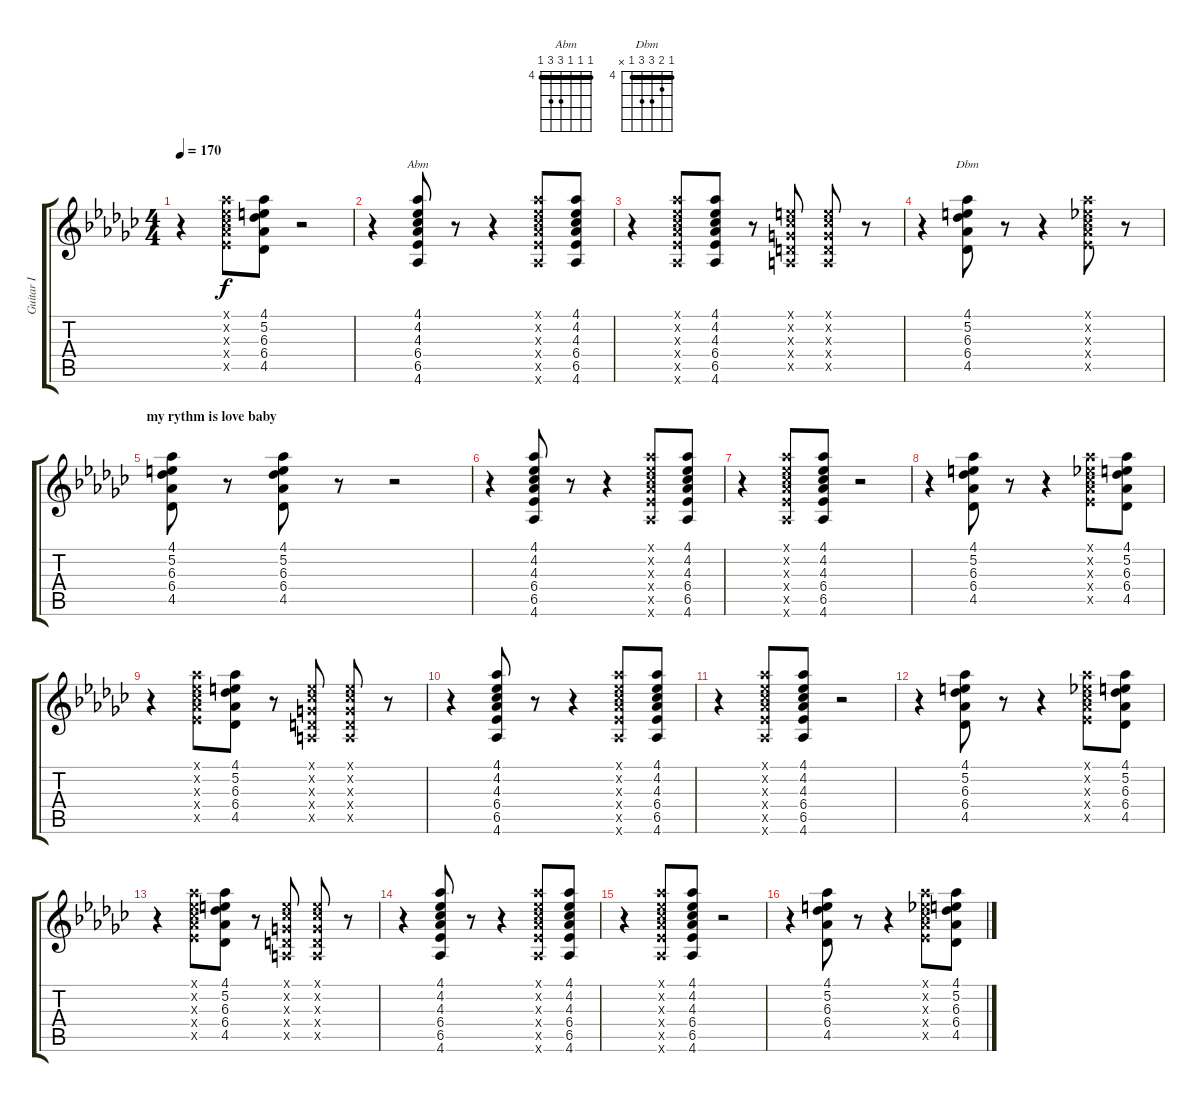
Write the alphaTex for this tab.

\track ("Guitar I" "Guitar I") {instrument acousticguitarnylon}
\staff {score tabs}
\tuning (E4 B3 G3 D3 A2 E2) {hide}
\chord ("Abm" 4 4 4 6 6 4) {firstfret 4 barre 4}
\chord ("Dbm" 4 5 6 6 4 x) {firstfret 4 barre 4}
\ts (4 4)
\tempo 170
\clef g2
\ks ebminor
r.4{dy f} (4.1{x} 4.2{x} 4.3{x} 6.4{x} 6.5{x}).8 (4.1 5.2 6.3 6.4 4.5).8 r.2 |
r.4 (4.1 4.2 4.3 6.4 6.5 4.6).8{ch "Abm"} r.8 r.4 (4.1{x} 4.2{x} 4.3{x} 6.4{x} 6.5{x} 4.6{x}).8 (4.1 4.2 4.3 6.4 6.5 4.6).8 |
r.4 (4.1{x} 4.2{x} 4.3{x} 6.4{x} 6.5{x} 4.6{x}).8 (4.1 4.2 4.3 6.4 6.5 4.6).8 r.8 (0.1{x} 0.2{x} 0.3{x} 0.4{x} 0.5{x}).8 (0.1{x} 0.2{x} 0.3{x} 0.4{x} 0.5{x}).8 r.8 |
r.4 (4.1 5.2 6.3 6.4 4.5).8{ch "Dbm"} r.8 r.4 (4.1{x} 4.2{x} 4.3{x} 6.4{x} 6.5{x}).8 r.8 |
\section ("" "my rythm is love baby")
(4.1 5.2 6.3 6.4 4.5).8 r.8 (4.1 5.2 6.3 6.4 4.5).8 r.8 r.2 |
r.4 (4.1 4.2 4.3 6.4 6.5 4.6).8 r.8 r.4 (4.1{x} 4.2{x} 4.3{x} 6.4{x} 6.5{x} 4.6{x}).8 (4.1 4.2 4.3 6.4 6.5 4.6).8 |
r.4 (4.1{x} 4.2{x} 4.3{x} 6.4{x} 6.5{x} 4.6{x}).8 (4.1 4.2 4.3 6.4 6.5 4.6).8 r.2 |
r.4 (4.1 5.2 6.3 6.4 4.5).8 r.8 r.4 (4.1{x} 4.2{x} 4.3{x} 6.4{x} 6.5{x}).8 (4.1 5.2 6.3 6.4 4.5).8 |
r.4 (4.1{x} 4.2{x} 4.3{x} 6.4{x} 6.5{x}).8 (4.1 5.2 6.3 6.4 4.5).8 r.8 (0.1{x} 0.2{x} 0.3{x} 0.4{x} 0.5{x}).8 (0.1{x} 0.2{x} 0.3{x} 0.4{x} 0.5{x}).8 r.8 |
r.4 (4.1 4.2 4.3 6.4 6.5 4.6).8 r.8 r.4 (4.1{x} 4.2{x} 4.3{x} 6.4{x} 6.5{x} 4.6{x}).8 (4.1 4.2 4.3 6.4 6.5 4.6).8 |
r.4 (4.1{x} 4.2{x} 4.3{x} 6.4{x} 6.5{x} 4.6{x}).8 (4.1 4.2 4.3 6.4 6.5 4.6).8 r.2 |
r.4 (4.1 5.2 6.3 6.4 4.5).8 r.8 r.4 (4.1{x} 4.2{x} 4.3{x} 6.4{x} 6.5{x}).8 (4.1 5.2 6.3 6.4 4.5).8 |
r.4 (4.1{x} 4.2{x} 4.3{x} 6.4{x} 6.5{x}).8 (4.1 5.2 6.3 6.4 4.5).8 r.8 (0.1{x} 0.2{x} 0.3{x} 0.4{x} 0.5{x}).8 (0.1{x} 0.2{x} 0.3{x} 0.4{x} 0.5{x}).8 r.8 |
r.4 (4.1 4.2 4.3 6.4 6.5 4.6).8 r.8 r.4 (4.1{x} 4.2{x} 4.3{x} 6.4{x} 6.5{x} 4.6{x}).8 (4.1 4.2 4.3 6.4 6.5 4.6).8 |
r.4 (4.1{x} 4.2{x} 4.3{x} 6.4{x} 6.5{x} 4.6{x}).8 (4.1 4.2 4.3 6.4 6.5 4.6).8 r.2 |
r.4 (4.1 5.2 6.3 6.4 4.5).8 r.8 r.4 (4.1{x} 4.2{x} 4.3{x} 6.4{x} 6.5{x}).8 (4.1 5.2 6.3 6.4 4.5).8
